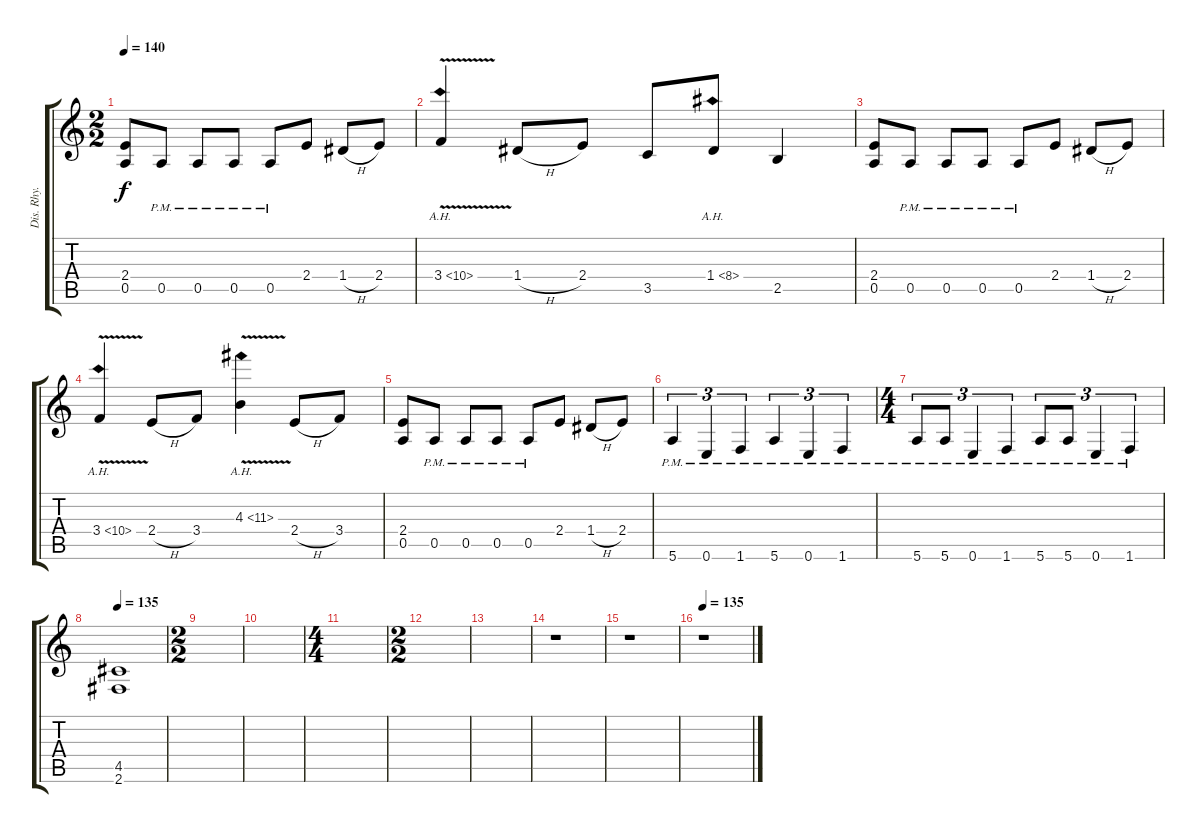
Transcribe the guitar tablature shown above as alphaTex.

\track ("Dis. Rhy." "Dis. Rhy.") {instrument distortionguitar}
\staff {score tabs}
\tuning (E4 B3 G3 D3 A2 E2) {hide}
\ts (2 2)
\tempo 140
\clef g2
\ks c
(2.4 0.5).8{dy f} 0.5{pm}.8 0.5{pm}.8 0.5{pm}.8 0.5{pm}.8 2.4.8 1.4{h}.8 2.4.8 |
3.4{ah 7 v}.4 1.4{h}.8 2.4.8 3.5.8 1.4{ah 7}.8 2.5.4 |
(2.4 0.5).8 0.5{pm}.8 0.5{pm}.8 0.5{pm}.8 0.5{pm}.8 2.4.8 1.4{h}.8 2.4.8 |
3.4{ah 7 v}.4 2.4{h}.8 3.4.8 4.3{ah 7 v}.4 2.4{h}.8 3.4.8 |
(2.4 0.5).8 0.5{pm}.8 0.5{pm}.8 0.5{pm}.8 0.5{pm}.8 2.4.8 1.4{h}.8 2.4.8 |
5.6{pm}.4{tu (3 2)} 0.6{pm}.4{tu (3 2)} 1.6{pm}.4{tu (3 2)} 5.6{pm}.4{tu (3 2)} 0.6{pm}.4{tu (3 2)} 1.6{pm}.4{tu (3 2)} |
\ts (4 4)
5.6{pm}.8{tu (3 2)} 5.6{pm}.8{tu (3 2)} 0.6{pm}.4{tu (3 2)} 1.6{pm}.4{tu (3 2)} 5.6{pm}.8{tu (3 2)} 5.6{pm}.8{tu (3 2)} 0.6{pm}.4{tu (3 2)} 1.6{pm}.4{tu (3 2)} |
\tempo 135
(4.5 2.6).1{volume 0} |
\ts (2 2)
|
|
\ts (4 4)
|
\ts (2 2)
|
|
r.1 |
r.1 |
\tempo 135
r.1
